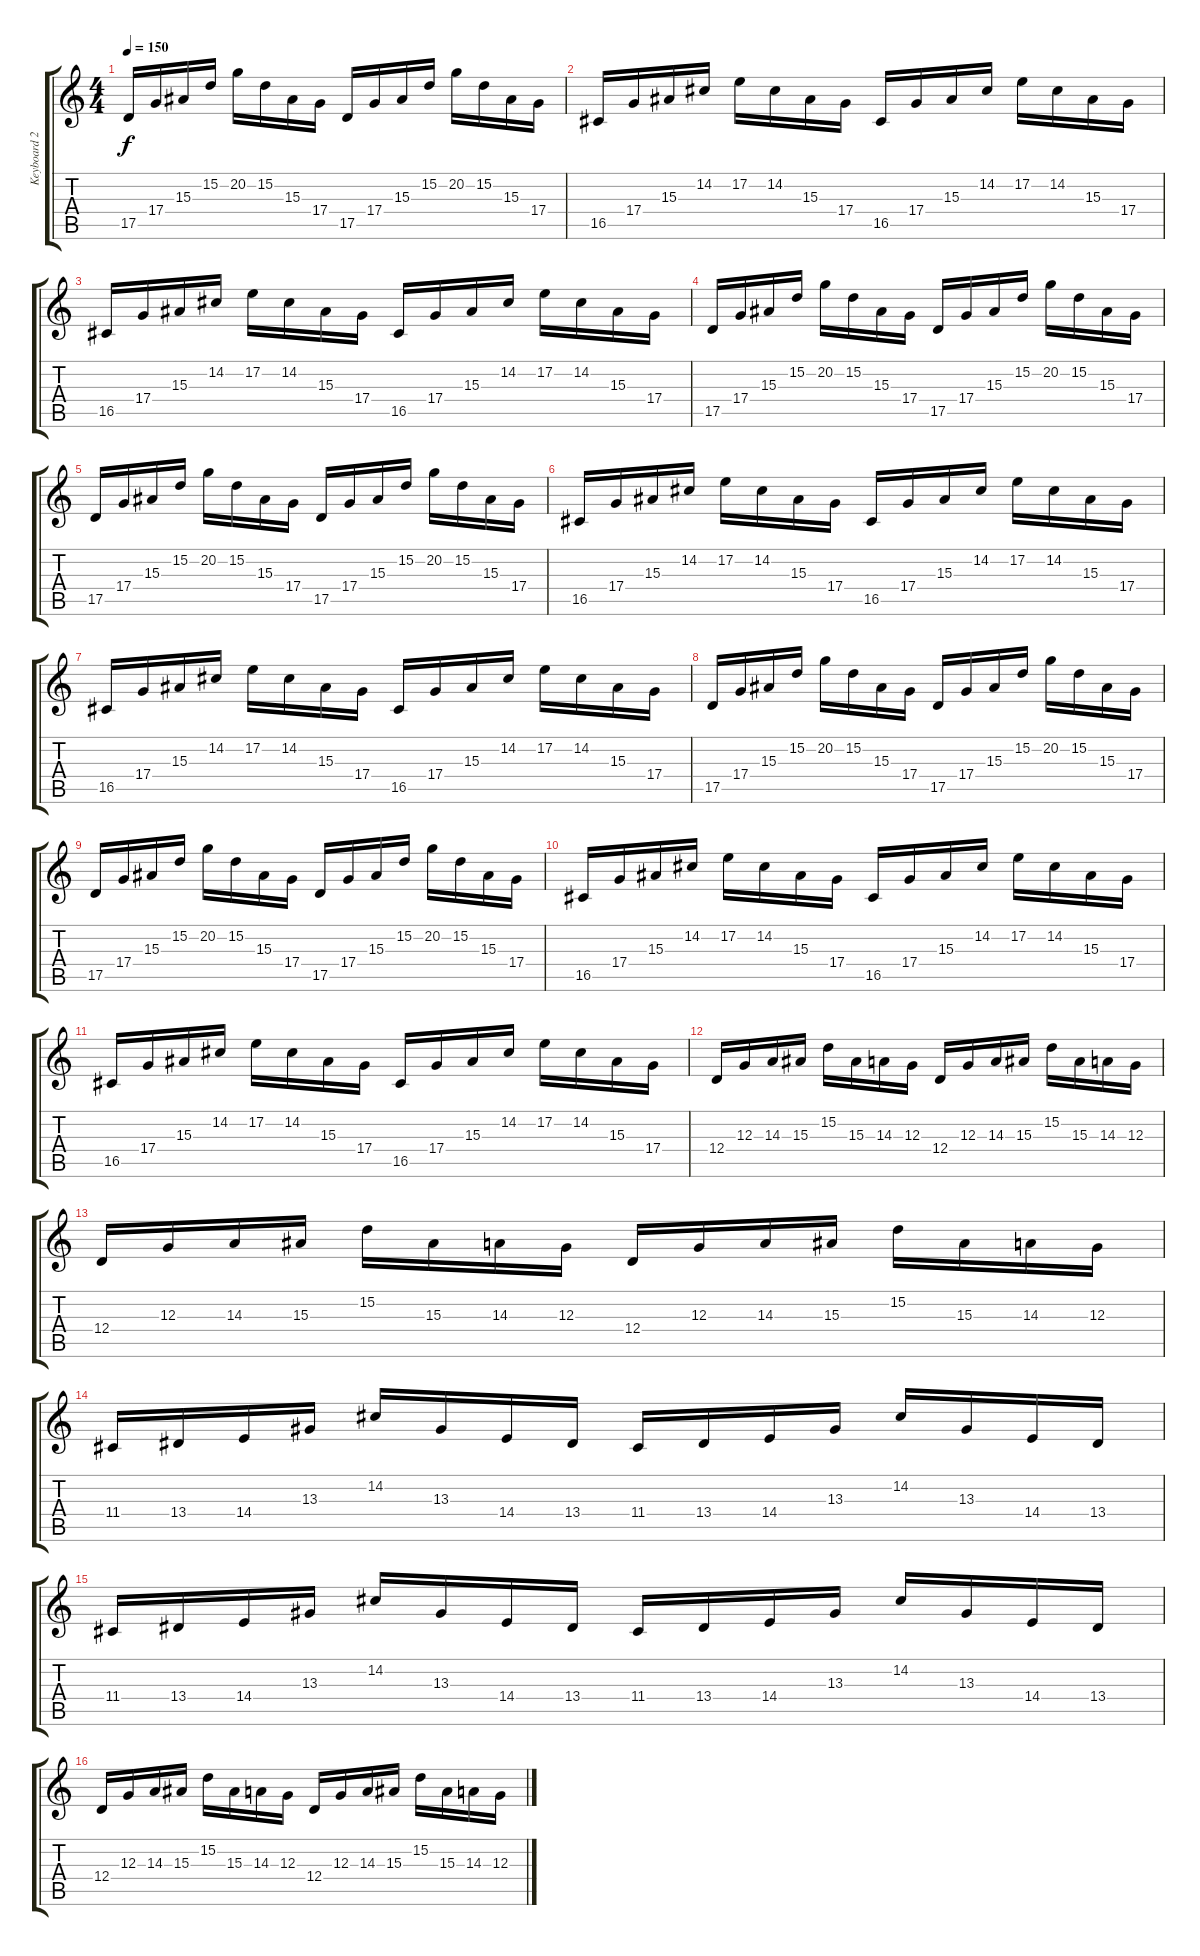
\track ("Keyboard 2" "Keyboard 2") {instrument synthstrings1}
\staff {score tabs}
\tuning (E4 B3 G3 D3 A2 E2) {hide}
\ts (4 4)
\tempo 150
\clef g2
\ks c
17.5.16{dy f} 17.4.16 15.3.16 15.2.16 20.2.16 15.2.16 15.3.16 17.4.16 17.5.16 17.4.16 15.3.16 15.2.16 20.2.16 15.2.16 15.3.16 17.4.16 |
16.5.16 17.4.16 15.3.16 14.2.16 17.2.16 14.2.16 15.3.16 17.4.16 16.5.16 17.4.16 15.3.16 14.2.16 17.2.16 14.2.16 15.3.16 17.4.16 |
16.5.16 17.4.16 15.3.16 14.2.16 17.2.16 14.2.16 15.3.16 17.4.16 16.5.16 17.4.16 15.3.16 14.2.16 17.2.16 14.2.16 15.3.16 17.4.16 |
17.5.16 17.4.16 15.3.16 15.2.16 20.2.16 15.2.16 15.3.16 17.4.16 17.5.16 17.4.16 15.3.16 15.2.16 20.2.16 15.2.16 15.3.16 17.4.16 |
17.5.16 17.4.16 15.3.16 15.2.16 20.2.16 15.2.16 15.3.16 17.4.16 17.5.16 17.4.16 15.3.16 15.2.16 20.2.16 15.2.16 15.3.16 17.4.16 |
16.5.16 17.4.16 15.3.16 14.2.16 17.2.16 14.2.16 15.3.16 17.4.16 16.5.16 17.4.16 15.3.16 14.2.16 17.2.16 14.2.16 15.3.16 17.4.16 |
16.5.16 17.4.16 15.3.16 14.2.16 17.2.16 14.2.16 15.3.16 17.4.16 16.5.16 17.4.16 15.3.16 14.2.16 17.2.16 14.2.16 15.3.16 17.4.16 |
17.5.16 17.4.16 15.3.16 15.2.16 20.2.16 15.2.16 15.3.16 17.4.16 17.5.16 17.4.16 15.3.16 15.2.16 20.2.16 15.2.16 15.3.16 17.4.16 |
17.5.16 17.4.16 15.3.16 15.2.16 20.2.16 15.2.16 15.3.16 17.4.16 17.5.16 17.4.16 15.3.16 15.2.16 20.2.16 15.2.16 15.3.16 17.4.16 |
16.5.16 17.4.16 15.3.16 14.2.16 17.2.16 14.2.16 15.3.16 17.4.16 16.5.16 17.4.16 15.3.16 14.2.16 17.2.16 14.2.16 15.3.16 17.4.16 |
16.5.16 17.4.16 15.3.16 14.2.16 17.2.16 14.2.16 15.3.16 17.4.16 16.5.16 17.4.16 15.3.16 14.2.16 17.2.16 14.2.16 15.3.16 17.4.16 |
\section ("" "")
12.4.16{instrument lead2sawtooth} 12.3.16 14.3.16 15.3.16 15.2.16 15.3.16 14.3.16 12.3.16 12.4.16 12.3.16 14.3.16 15.3.16 15.2.16 15.3.16 14.3.16 12.3.16 |
12.4.16 12.3.16 14.3.16 15.3.16 15.2.16 15.3.16 14.3.16 12.3.16 12.4.16 12.3.16 14.3.16 15.3.16 15.2.16 15.3.16 14.3.16 12.3.16 |
11.4.16 13.4.16 14.4.16 13.3.16 14.2.16 13.3.16 14.4.16 13.4.16 11.4.16 13.4.16 14.4.16 13.3.16 14.2.16 13.3.16 14.4.16 13.4.16 |
11.4.16 13.4.16 14.4.16 13.3.16 14.2.16 13.3.16 14.4.16 13.4.16 11.4.16 13.4.16 14.4.16 13.3.16 14.2.16 13.3.16 14.4.16 13.4.16 |
12.4.16 12.3.16 14.3.16 15.3.16 15.2.16 15.3.16 14.3.16 12.3.16 12.4.16 12.3.16 14.3.16 15.3.16 15.2.16 15.3.16 14.3.16 12.3.16
